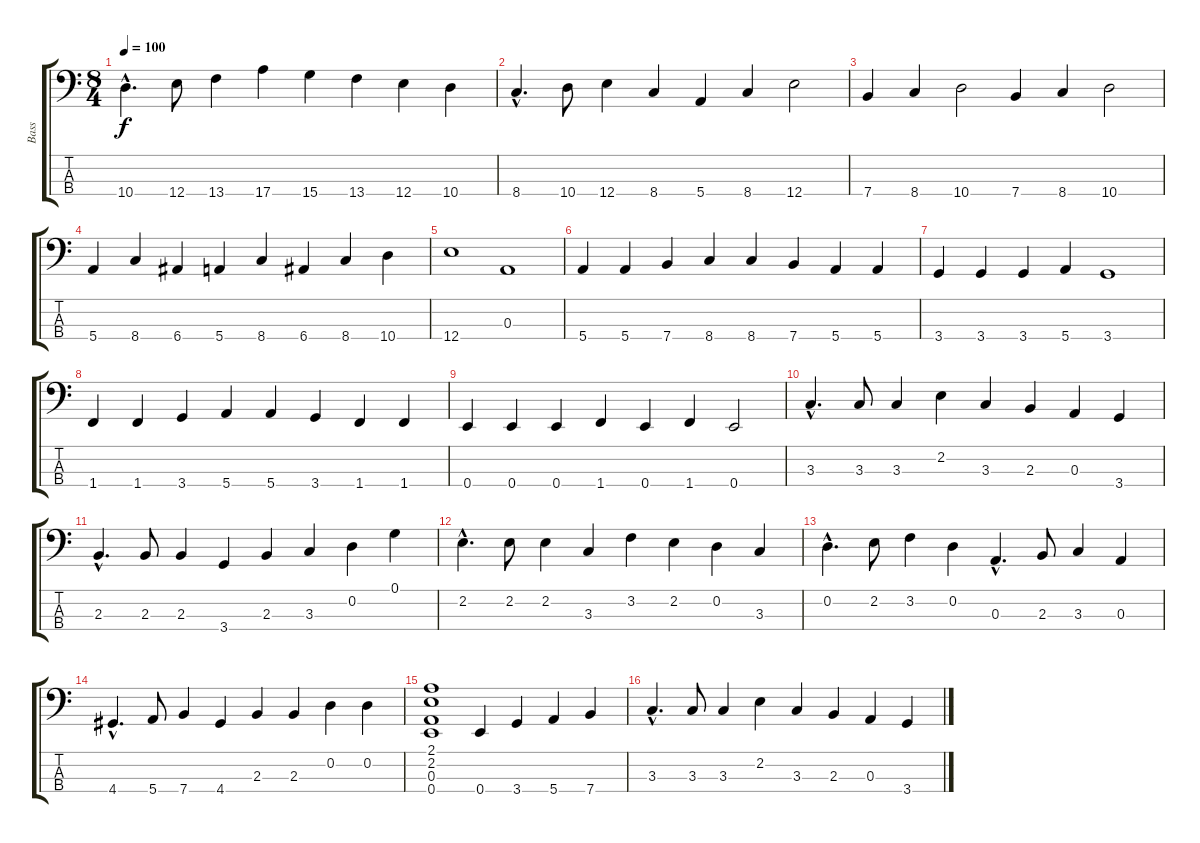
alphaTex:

\track ("Bass" "Bass") {instrument electricbassfinger}
\staff {score tabs}
\tuning (G2 D2 A1 E1) {hide}
\ts (8 4)
\tempo 100
\clef f4
\ks c
10.4{hac}.4{d dy f} 12.4.8 13.4.4 17.4.4 15.4.4 13.4.4 12.4.4 10.4.4 |
8.4{hac}.4{d} 10.4.8 12.4.4 8.4.4 5.4.4 8.4.4 12.4.2 |
7.4.4 8.4.4 10.4.2 7.4.4 8.4.4 10.4.2 |
5.4.4 8.4.4 6.4.4 5.4.4 8.4.4 6.4.4 8.4.4 10.4.4 |
12.4.1 0.3.1 |
5.4.4 5.4.4 7.4.4 8.4.4 8.4.4 7.4.4 5.4.4 5.4.4 |
3.4.4 3.4.4 3.4.4 5.4.4 3.4.1 |
1.4.4 1.4.4 3.4.4 5.4.4 5.4.4 3.4.4 1.4.4 1.4.4 |
0.4.4 0.4.4 0.4.4 1.4.4 0.4.4 1.4.4 0.4.2 |
3.3{hac}.4{d} 3.3.8 3.3.4 2.2.4 3.3.4 2.3.4 0.3.4 3.4.4 |
2.3{hac}.4{d} 2.3.8 2.3.4 3.4.4 2.3.4 3.3.4 0.2.4 0.1.4 |
2.2{hac}.4{d} 2.2.8 2.2.4 3.3.4 3.2.4 2.2.4 0.2.4 3.3.4 |
0.2{hac}.4{d} 2.2.8 3.2.4 0.2.4 0.3{hac}.4{d} 2.3.8 3.3.4 0.3.4 |
4.4{hac}.4{d} 5.4.8 7.4.4 4.4.4 2.3.4 2.3.4 0.2.4 0.2.4 |
(2.1 2.2 0.3 0.4).1 0.4.4 3.4.4 5.4.4 7.4.4 |
3.3{hac}.4{d} 3.3.8 3.3.4 2.2.4 3.3.4 2.3.4 0.3.4 3.4.4
